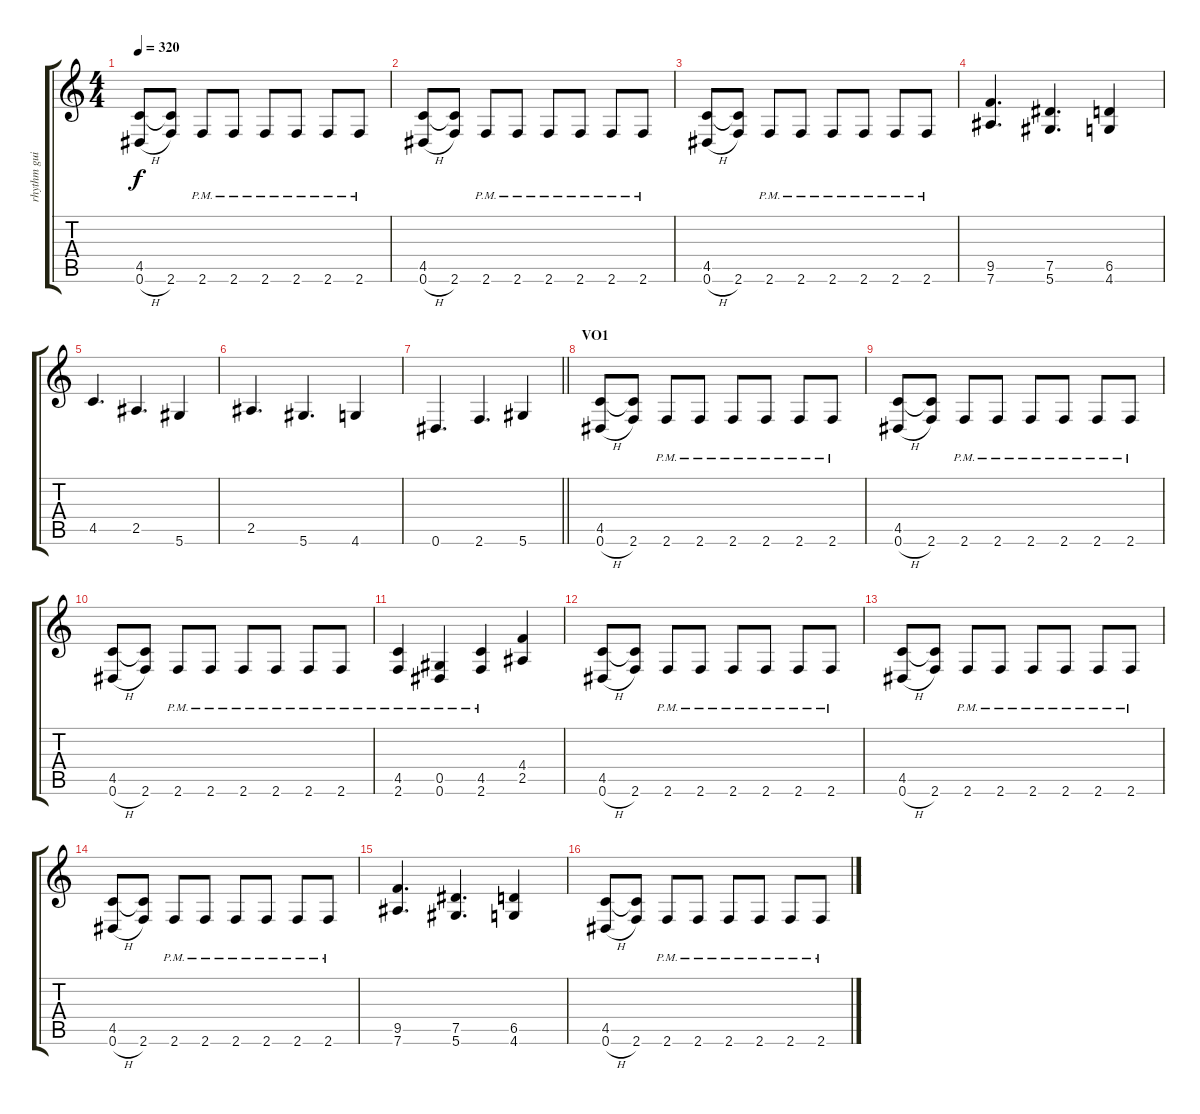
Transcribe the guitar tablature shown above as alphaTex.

\track ("rhythm guitar" "rhythm gui") {instrument distortionguitar}
\staff {score tabs}
\tuning (Eb4 Bb3 Gb3 Db3 Ab2 Eb2) {hide}
\ts (4 4)
\tempo 320
\clef g2
\ks c
(4.5 0.6{h}).8{dy f} (4.5{t} 2.6).8 2.6{pm}.8 2.6{pm}.8 2.6{pm}.8 2.6{pm}.8 2.6{pm}.8 2.6{pm}.8 |
(4.5 0.6{h}).8 (4.5{t} 2.6).8 2.6{pm}.8 2.6{pm}.8 2.6{pm}.8 2.6{pm}.8 2.6{pm}.8 2.6{pm}.8 |
(4.5 0.6{h}).8 (4.5{t} 2.6).8 2.6{pm}.8 2.6{pm}.8 2.6{pm}.8 2.6{pm}.8 2.6{pm}.8 2.6{pm}.8 |
(9.5 7.6).4{d} (7.5 5.6).4{d} (6.5 4.6).4 |
4.5.4{d} 2.5.4{d} 5.6.4 |
2.5.4{d} 5.6.4{d} 4.6.4 |
\barLineRight lightlight
0.6.4{d} 2.6.4{d} 5.6.4 |
\section ("" "VO1")
(4.5 0.6{h}).8 (4.5{t} 2.6).8 2.6{pm}.8 2.6{pm}.8 2.6{pm}.8 2.6{pm}.8 2.6{pm}.8 2.6{pm}.8 |
(4.5 0.6{h}).8 (4.5{t} 2.6).8 2.6{pm}.8 2.6{pm}.8 2.6{pm}.8 2.6{pm}.8 2.6{pm}.8 2.6{pm}.8 |
(4.5 0.6{h}).8 (4.5{t} 2.6).8 2.6{pm}.8 2.6{pm}.8 2.6{pm}.8 2.6{pm}.8 2.6{pm}.8 2.6{pm}.8 |
(4.5{pm} 2.6{pm}).4 (0.5{pm} 0.6{pm}).4 (4.5{pm} 2.6{pm}).4 (4.4 2.5).4 |
(4.5 0.6{h}).8 (4.5{t} 2.6).8 2.6{pm}.8 2.6{pm}.8 2.6{pm}.8 2.6{pm}.8 2.6{pm}.8 2.6{pm}.8 |
(4.5 0.6{h}).8 (4.5{t} 2.6).8 2.6{pm}.8 2.6{pm}.8 2.6{pm}.8 2.6{pm}.8 2.6{pm}.8 2.6{pm}.8 |
(4.5 0.6{h}).8 (4.5{t} 2.6).8 2.6{pm}.8 2.6{pm}.8 2.6{pm}.8 2.6{pm}.8 2.6{pm}.8 2.6{pm}.8 |
(9.5 7.6).4{d} (7.5 5.6).4{d} (6.5 4.6).4 |
(4.5 0.6{h}).8 (4.5{t} 2.6).8 2.6{pm}.8 2.6{pm}.8 2.6{pm}.8 2.6{pm}.8 2.6{pm}.8 2.6{pm}.8
